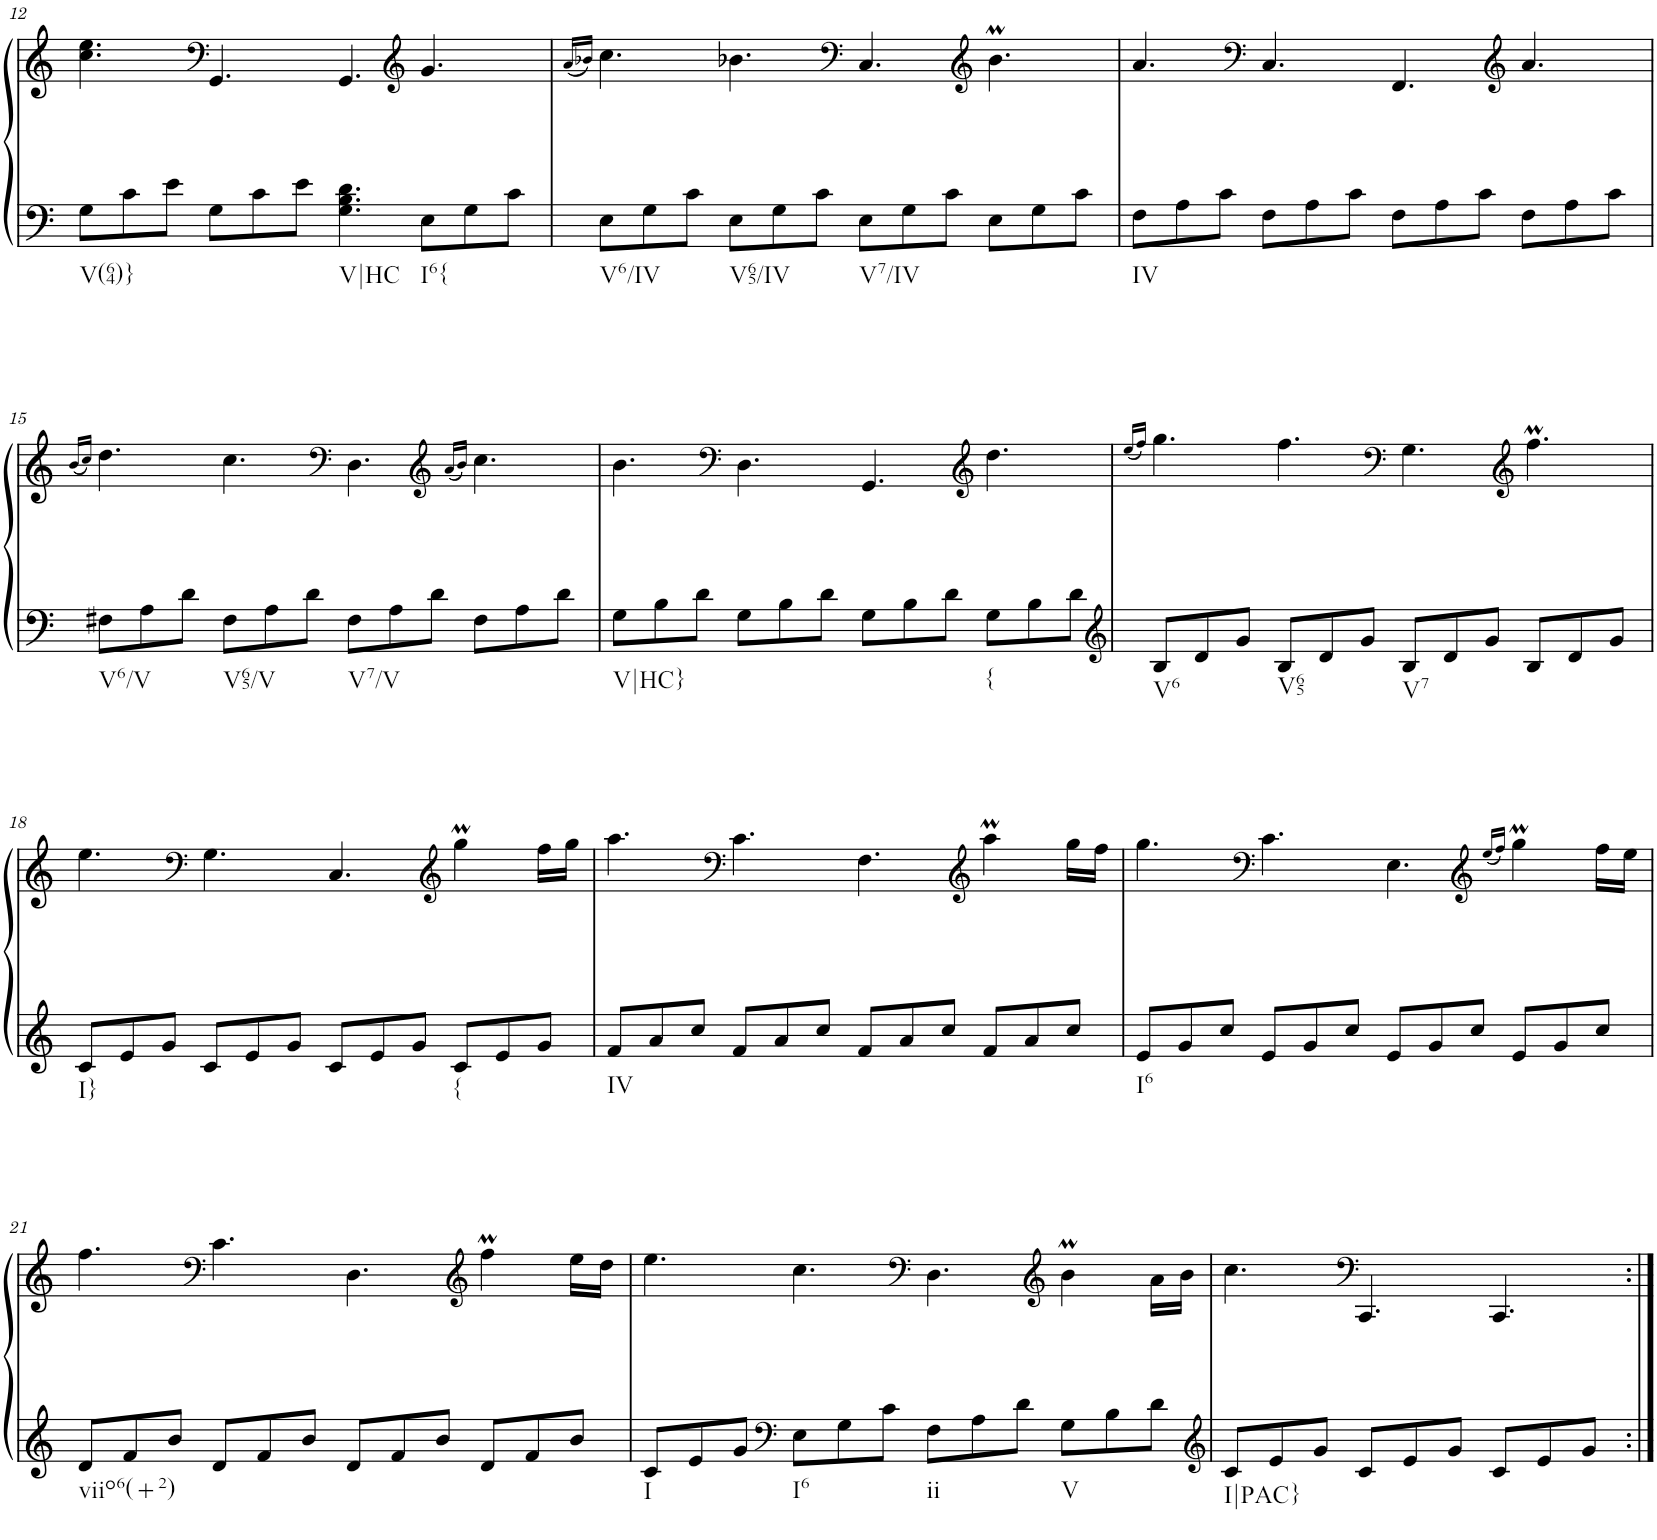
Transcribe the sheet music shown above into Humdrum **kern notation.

**kern	**kern
*part1	*part1
*staff2	*staff1
*I"Piano	*
*I'Pno.	*
!!LO:PB:g=z
*clefF4	*clefG2
*k[]	*k[]
*M12/8	*M12/8
=12	=12
!LO:TX:b:t=V(64)}	!
8G\L	4.cc\ 4.ee\
8c\	.
8e\J	.
*	*clefF4
8G\L	4.GG/
8c\	.
8e\J	.
!LO:TX:b:t=V|HC	!
4.G\ 4.B\ 4.d\	4.GG/
*	*clefG2
!LO:TX:b:t=I6{	!
8E\L	4.g/
8G\	.
8c\J	.
=13	=13
.	(16qa/LL
.	16qb-X/JJ)
!LO:TX:b:t=V6/IV	!
8E\L	4.cc\
8G\	.
8c\J	.
!LO:TX:b:t=V65/IV	!
8E\L	4.b-X\
8G\	.
8c\J	.
*	*clefF4
!LO:TX:b:t=V7/IV	!
8E\L	4.C/
8G\	.
8c\J	.
*	*clefG2
8E\L	4.b-M\
8G\	.
8c\J	.
=14	=14
!LO:TX:b:t=IV	!
8F\L	4.a/
8A\	.
8c\J	.
*	*clefF4
8F\L	4.C/
8A\	.
8c\J	.
8F\L	4.FF/
8A\	.
8c\J	.
*	*clefG2
8F\L	4.a/
8A\	.
8c\J	.
!!LO:LB:g=z
=15	=15
.	(16qb/LL
.	16qcc/JJ)
!LO:TX:b:t=V6/V	!
8F#X\L	4.dd\
8A\	.
8d\J	.
!LO:TX:b:t=V65/V	!
8F#\L	4.cc\
8A\	.
8d\J	.
*	*clefF4
!LO:TX:b:t=V7/V	!
8F#\L	4.D\
8A\	.
8d\J	.
*	*clefG2
.	(16qa/LL
.	16qb/JJ)
8F#\L	4.cc\
8A\	.
8d\J	.
=16	=16
!LO:TX:b:t=V|HC}	!
8G\L	4.b\
8B\	.
8d\J	.
*	*clefF4
8G\L	4.D\
8B\	.
8d\J	.
8G\L	4.GG/
8B\	.
8d\J	.
*	*clefG2
!LO:TX:b:t={	!
8G\L	4.dd\
8B\	.
8d\J	.
=17	=17
*clefG2	*
.	(16qee/LL
.	16qff/JJ)
!LO:TX:b:t=V6	!
8B/L	4.gg\
8d/	.
8g/J	.
!LO:TX:b:t=V65	!
8B/L	4.ff\
8d/	.
8g/J	.
*	*clefF4
!LO:TX:b:t=V7	!
8B/L	4.G\
8d/	.
8g/J	.
*	*clefG2
8B/L	4.ffM\
8d/	.
8g/J	.
!!LO:LB:g=z
=18	=18
!LO:TX:b:t=I}	!
8c/L	4.ee\
8e/	.
8g/J	.
*	*clefF4
8c/L	4.G\
8e/	.
8g/J	.
8c/L	4.C/
8e/	.
8g/J	.
*	*clefG2
!LO:TX:b:t={	!
8c/L	4ggM\
8e/	.
8g/J	16ff\LL
.	16gg\JJ
=19	=19
!LO:TX:b:t=IV	!
8f/L	4.aa\
8a/	.
8cc/J	.
*	*clefF4
8f/L	4.c\
8a/	.
8cc/J	.
8f/L	4.F\
8a/	.
8cc/J	.
*	*clefG2
8f/L	4aaM\
8a/	.
8cc/J	16gg\LL
.	16ff\JJ
=20	=20
!LO:TX:b:t=I6	!
8e/L	4.gg\
8g/	.
8cc/J	.
*	*clefF4
8e/L	4.c\
8g/	.
8cc/J	.
8e/L	4.E\
8g/	.
8cc/J	.
*	*clefG2
.	(16qee/LL
.	16qff/JJ)
8e/L	4ggM\
8g/	.
8cc/J	16ff\LL
.	16ee\JJ
!!LO:LB:g=z
=21	=21
!LO:TX:b:t=viio6(+2)	!
8d/L	4.ff\
8f/	.
8b/J	.
*	*clefF4
8d/L	4.c\
8f/	.
8b/J	.
8d/L	4.D\
8f/	.
8b/J	.
*	*clefG2
8d/L	4ffM\
8f/	.
8b/J	16ee\LL
.	16dd\JJ
=22	=22
!LO:TX:b:t=I	!
8c/L	4.ee\
8e/	.
8g/J	.
*clefF4	*
!LO:TX:b:t=I6	!
8E\L	4.cc\
8G\	.
8c\J	.
*	*clefF4
!LO:TX:b:t=ii	!
8F\L	4.D\
8A\	.
8d\J	.
*	*clefG2
!LO:TX:b:t=V	!
8G\L	4bm\
8B\	.
8d\J	16a\LL
.	16b\JJ
=23	=23
*clefG2	*
!LO:TX:b:t=I|PAC}	!
8c/L	4.cc\
8e/	.
8g/J	.
*	*clefF4
8c/L	4.CC/
8e/	.
8g/J	.
8c/L	4.CC/
8e/	.
8g/J	.
=:|!	=:|!
*-	*-
